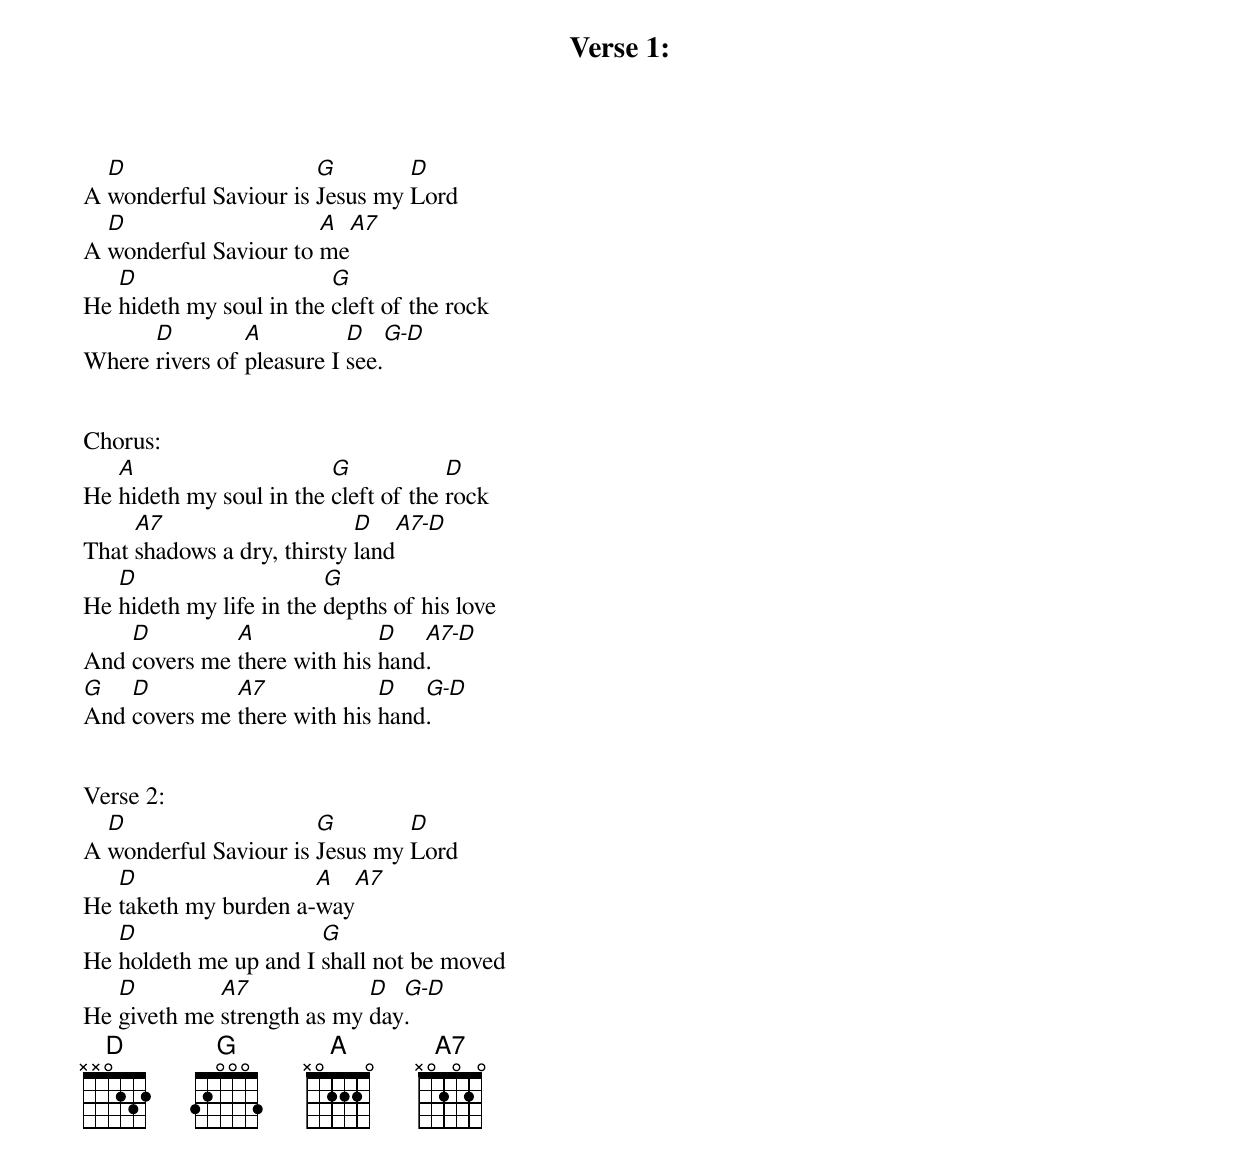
Verse 1:
  D                    G        D
A wonderful Saviour is Jesus my Lord
  D                    A  A7
A wonderful Saviour to me
   D                     G
He hideth my soul in the cleft of the rock
      D         A          D   G-D
Where rivers of pleasure I see.


Chorus:
   A                     G            D
He hideth my soul in the cleft of the rock
     A7                     D   A7-D
That shadows a dry, thirsty land
   D                     G
He hideth my life in the depths of his love
    D         A              D   A7-D
And covers me there with his hand.
G   D         A7             D   G-D
And covers me there with his hand.


Verse 2:
  D                    G        D
A wonderful Saviour is Jesus my Lord
   D                  A  A7
He taketh my burden a-way
   D                   G
He holdeth me up and I shall not be moved
   D         A7             D  G-D
He giveth me strength as my day.
